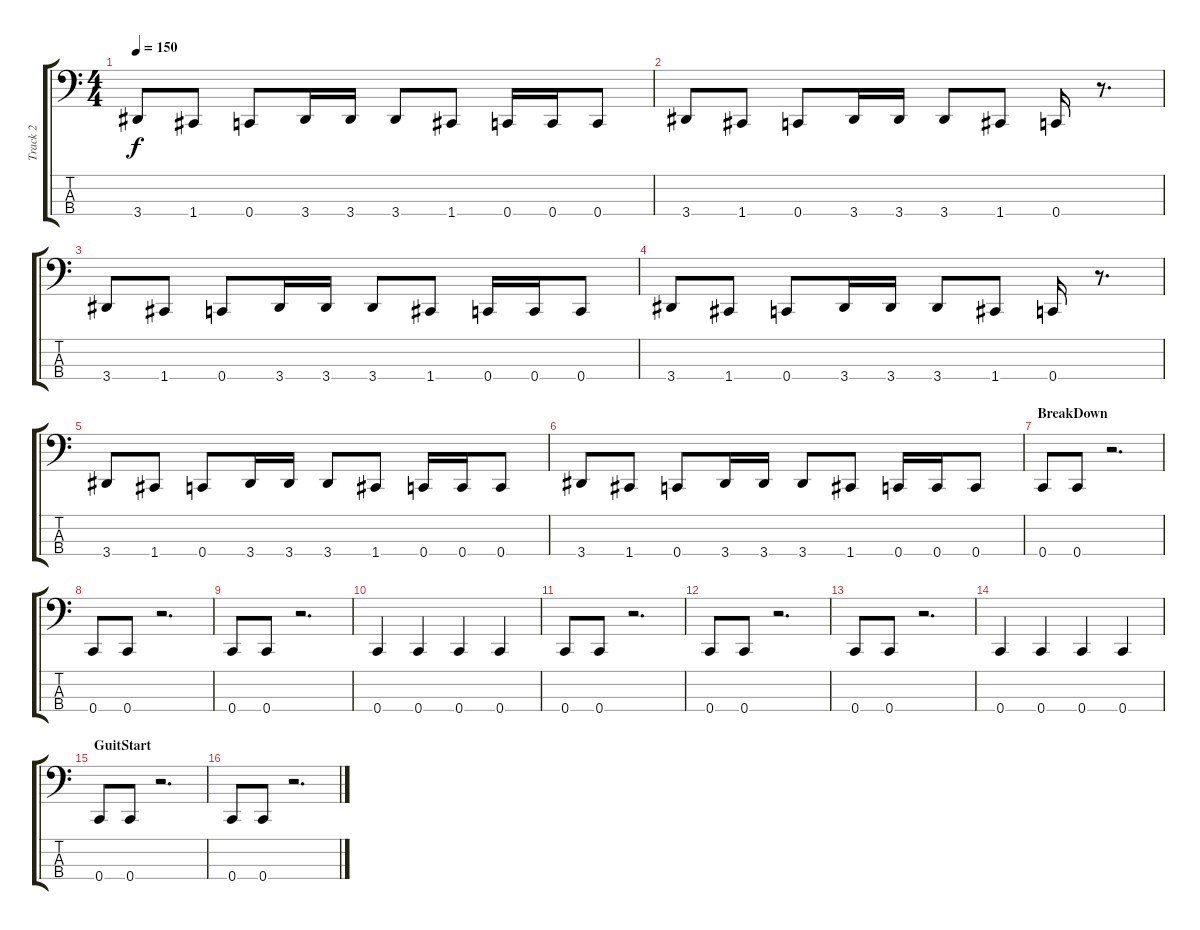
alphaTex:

\track ("Track 2" "Track 2") {instrument electricbasspick}
\staff {score tabs}
\tuning (F2 C2 G1 C1) {hide}
\ts (4 4)
\tempo 150
\clef f4
\ks c
3.4.8{dy f} 1.4.8 0.4.8 3.4.16 3.4.16 3.4.8 1.4.8 0.4.16 0.4.16 0.4.8 |
3.4.8 1.4.8 0.4.8 3.4.16 3.4.16 3.4.8 1.4.8 0.4.16 r.8{d} |
3.4.8 1.4.8 0.4.8 3.4.16 3.4.16 3.4.8 1.4.8 0.4.16 0.4.16 0.4.8 |
3.4.8 1.4.8 0.4.8 3.4.16 3.4.16 3.4.8 1.4.8 0.4.16 r.8{d} |
3.4.8 1.4.8 0.4.8 3.4.16 3.4.16 3.4.8 1.4.8 0.4.16 0.4.16 0.4.8 |
3.4.8 1.4.8 0.4.8 3.4.16 3.4.16 3.4.8 1.4.8 0.4.16 0.4.16 0.4.8 |
\section ("" "BreakDown")
0.4.8 0.4.8 r.2{d} |
0.4.8 0.4.8 r.2{d} |
0.4.8 0.4.8 r.2{d} |
0.4.4 0.4.4 0.4.4 0.4.4 |
0.4.8 0.4.8 r.2{d} |
0.4.8 0.4.8 r.2{d} |
0.4.8 0.4.8 r.2{d} |
0.4.4 0.4.4 0.4.4 0.4.4 |
\section ("" "GuitStart")
0.4.8 0.4.8 r.2{d} |
0.4.8 0.4.8 r.2{d}
